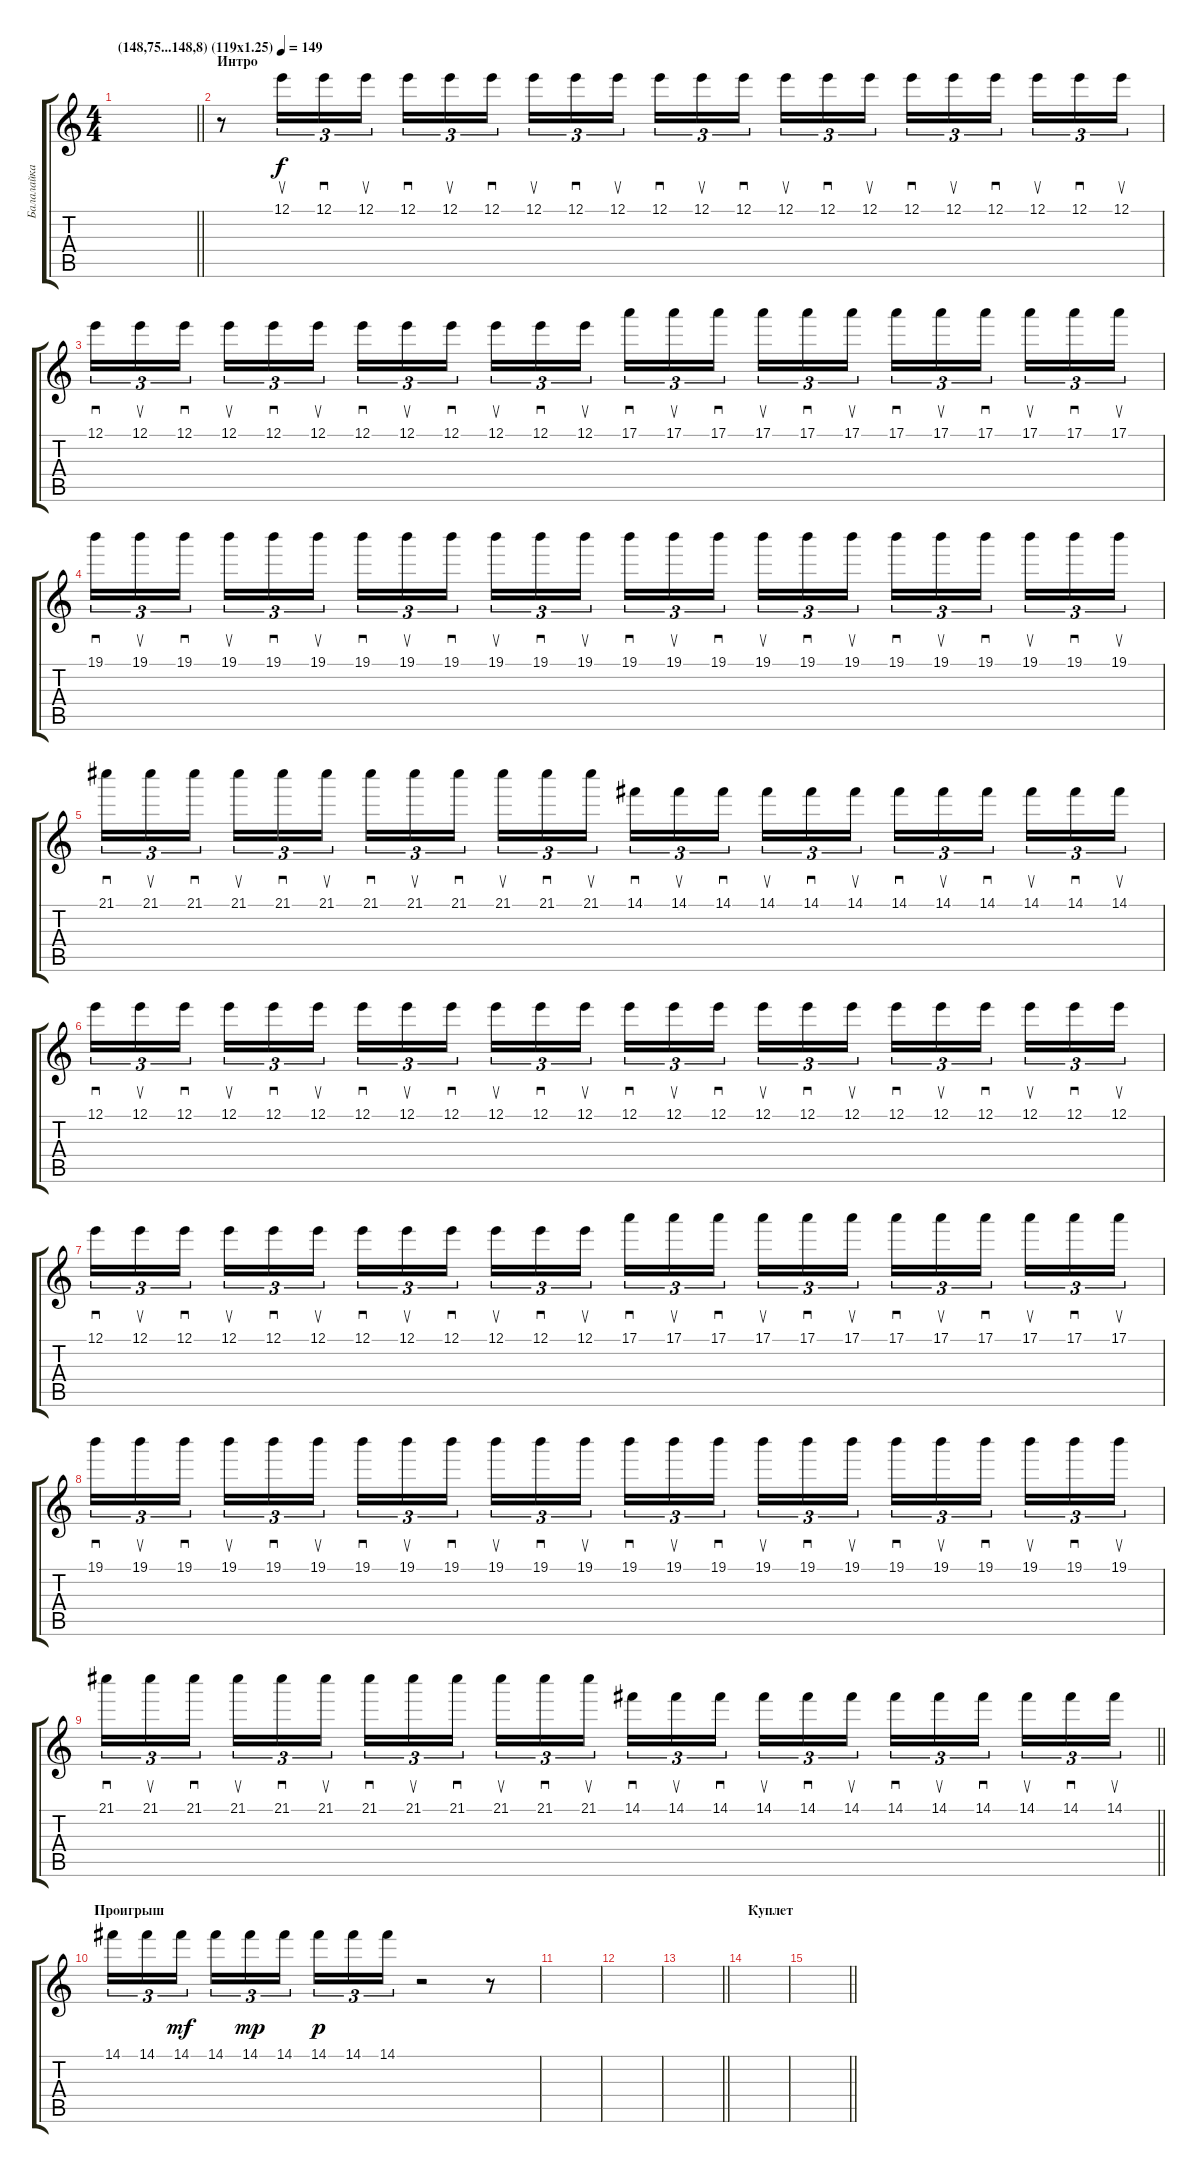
\track ("Балалайка" "Балалайка") {instrument acousticguitarnylon}
\staff {score tabs}
\tuning (E4 B3 G3 D3 A2 E2) {hide}
\ts (4 4)
\tempo (149 "(148,75...148,8) (119x1.25)")
\clef g2
\barLineRight lightlight
\ks c
|
\section ("" "Интро")
r.8 12.1.16{su tu (3 2)} 12.1.16{sd tu (3 2)} 12.1.16{su tu (3 2)} 12.1.16{sd tu (3 2)} 12.1.16{su tu (3 2)} 12.1.16{sd tu (3 2) beam splitsecondary} 12.1.16{su tu (3 2)} 12.1.16{sd tu (3 2)} 12.1.16{su tu (3 2)} 12.1.16{sd tu (3 2)} 12.1.16{su tu (3 2)} 12.1.16{sd tu (3 2) beam splitsecondary} 12.1.16{su tu (3 2)} 12.1.16{sd tu (3 2)} 12.1.16{su tu (3 2)} 12.1.16{sd tu (3 2)} 12.1.16{su tu (3 2)} 12.1.16{sd tu (3 2) beam splitsecondary} 12.1.16{su tu (3 2)} 12.1.16{sd tu (3 2)} 12.1.16{su tu (3 2)} |
12.1.16{sd tu (3 2)} 12.1.16{su tu (3 2)} 12.1.16{sd tu (3 2) beam splitsecondary} 12.1.16{su tu (3 2)} 12.1.16{sd tu (3 2)} 12.1.16{su tu (3 2)} 12.1.16{sd tu (3 2)} 12.1.16{su tu (3 2)} 12.1.16{sd tu (3 2) beam splitsecondary} 12.1.16{su tu (3 2)} 12.1.16{sd tu (3 2)} 12.1.16{su tu (3 2)} 17.1.16{sd tu (3 2)} 17.1.16{su tu (3 2)} 17.1.16{sd tu (3 2) beam splitsecondary} 17.1.16{su tu (3 2)} 17.1.16{sd tu (3 2)} 17.1.16{su tu (3 2)} 17.1.16{sd tu (3 2)} 17.1.16{su tu (3 2)} 17.1.16{sd tu (3 2) beam splitsecondary} 17.1.16{su tu (3 2)} 17.1.16{sd tu (3 2)} 17.1.16{su tu (3 2)} |
19.1.16{sd tu (3 2)} 19.1.16{su tu (3 2)} 19.1.16{sd tu (3 2) beam splitsecondary} 19.1.16{su tu (3 2)} 19.1.16{sd tu (3 2)} 19.1.16{su tu (3 2)} 19.1.16{sd tu (3 2)} 19.1.16{su tu (3 2)} 19.1.16{sd tu (3 2) beam splitsecondary} 19.1.16{su tu (3 2)} 19.1.16{sd tu (3 2)} 19.1.16{su tu (3 2)} 19.1.16{sd tu (3 2)} 19.1.16{su tu (3 2)} 19.1.16{sd tu (3 2) beam splitsecondary} 19.1.16{su tu (3 2)} 19.1.16{sd tu (3 2)} 19.1.16{su tu (3 2)} 19.1.16{sd tu (3 2)} 19.1.16{su tu (3 2)} 19.1.16{sd tu (3 2) beam splitsecondary} 19.1.16{su tu (3 2)} 19.1.16{sd tu (3 2)} 19.1.16{su tu (3 2)} |
21.1.16{sd tu (3 2)} 21.1.16{su tu (3 2)} 21.1.16{sd tu (3 2) beam splitsecondary} 21.1.16{su tu (3 2)} 21.1.16{sd tu (3 2)} 21.1.16{su tu (3 2)} 21.1.16{sd tu (3 2)} 21.1.16{su tu (3 2)} 21.1.16{sd tu (3 2) beam splitsecondary} 21.1.16{su tu (3 2)} 21.1.16{sd tu (3 2)} 21.1.16{su tu (3 2)} 14.1.16{sd tu (3 2)} 14.1.16{su tu (3 2)} 14.1.16{sd tu (3 2) beam splitsecondary} 14.1.16{su tu (3 2)} 14.1.16{sd tu (3 2)} 14.1.16{su tu (3 2)} 14.1.16{sd tu (3 2)} 14.1.16{su tu (3 2)} 14.1.16{sd tu (3 2) beam splitsecondary} 14.1.16{su tu (3 2)} 14.1.16{sd tu (3 2)} 14.1.16{su tu (3 2)} |
12.1.16{sd tu (3 2)} 12.1.16{su tu (3 2)} 12.1.16{sd tu (3 2) beam splitsecondary} 12.1.16{su tu (3 2)} 12.1.16{sd tu (3 2)} 12.1.16{su tu (3 2)} 12.1.16{sd tu (3 2)} 12.1.16{su tu (3 2)} 12.1.16{sd tu (3 2) beam splitsecondary} 12.1.16{su tu (3 2)} 12.1.16{sd tu (3 2)} 12.1.16{su tu (3 2)} 12.1.16{sd tu (3 2)} 12.1.16{su tu (3 2)} 12.1.16{sd tu (3 2) beam splitsecondary} 12.1.16{su tu (3 2)} 12.1.16{sd tu (3 2)} 12.1.16{su tu (3 2)} 12.1.16{sd tu (3 2)} 12.1.16{su tu (3 2)} 12.1.16{sd tu (3 2) beam splitsecondary} 12.1.16{su tu (3 2)} 12.1.16{sd tu (3 2)} 12.1.16{su tu (3 2)} |
12.1.16{sd tu (3 2)} 12.1.16{su tu (3 2)} 12.1.16{sd tu (3 2) beam splitsecondary} 12.1.16{su tu (3 2)} 12.1.16{sd tu (3 2)} 12.1.16{su tu (3 2)} 12.1.16{sd tu (3 2)} 12.1.16{su tu (3 2)} 12.1.16{sd tu (3 2) beam splitsecondary} 12.1.16{su tu (3 2)} 12.1.16{sd tu (3 2)} 12.1.16{su tu (3 2)} 17.1.16{sd tu (3 2)} 17.1.16{su tu (3 2)} 17.1.16{sd tu (3 2) beam splitsecondary} 17.1.16{su tu (3 2)} 17.1.16{sd tu (3 2)} 17.1.16{su tu (3 2)} 17.1.16{sd tu (3 2)} 17.1.16{su tu (3 2)} 17.1.16{sd tu (3 2) beam splitsecondary} 17.1.16{su tu (3 2)} 17.1.16{sd tu (3 2)} 17.1.16{su tu (3 2)} |
19.1.16{sd tu (3 2)} 19.1.16{su tu (3 2)} 19.1.16{sd tu (3 2) beam splitsecondary} 19.1.16{su tu (3 2)} 19.1.16{sd tu (3 2)} 19.1.16{su tu (3 2)} 19.1.16{sd tu (3 2)} 19.1.16{su tu (3 2)} 19.1.16{sd tu (3 2) beam splitsecondary} 19.1.16{su tu (3 2)} 19.1.16{sd tu (3 2)} 19.1.16{su tu (3 2)} 19.1.16{sd tu (3 2)} 19.1.16{su tu (3 2)} 19.1.16{sd tu (3 2) beam splitsecondary} 19.1.16{su tu (3 2)} 19.1.16{sd tu (3 2)} 19.1.16{su tu (3 2)} 19.1.16{sd tu (3 2)} 19.1.16{su tu (3 2)} 19.1.16{sd tu (3 2) beam splitsecondary} 19.1.16{su tu (3 2)} 19.1.16{sd tu (3 2)} 19.1.16{su tu (3 2)} |
\barLineRight lightlight
21.1.16{sd tu (3 2)} 21.1.16{su tu (3 2)} 21.1.16{sd tu (3 2) beam splitsecondary} 21.1.16{su tu (3 2)} 21.1.16{sd tu (3 2)} 21.1.16{su tu (3 2)} 21.1.16{sd tu (3 2)} 21.1.16{su tu (3 2)} 21.1.16{sd tu (3 2) beam splitsecondary} 21.1.16{su tu (3 2)} 21.1.16{sd tu (3 2)} 21.1.16{su tu (3 2)} 14.1.16{sd tu (3 2)} 14.1.16{su tu (3 2)} 14.1.16{sd tu (3 2) beam splitsecondary} 14.1.16{su tu (3 2)} 14.1.16{sd tu (3 2)} 14.1.16{su tu (3 2)} 14.1.16{sd tu (3 2)} 14.1.16{su tu (3 2)} 14.1.16{sd tu (3 2) beam splitsecondary} 14.1.16{su tu (3 2)} 14.1.16{sd tu (3 2)} 14.1.16{su tu (3 2)} |
\section ("" "Проигрыш")
14.1.16{tu (3 2)} 14.1.16{tu (3 2)} 14.1.16{tu (3 2) dy mf beam splitsecondary} 14.1.16{tu (3 2)} 14.1.16{tu (3 2) dy mp} 14.1.16{tu (3 2)} 14.1.16{tu (3 2) dy p} 14.1.16{tu (3 2)} 14.1.16{tu (3 2)} r.2 r.8 |
|
|
\barLineRight lightlight
|
\section ("" "Куплет")
|
\barLineRight lightlight
